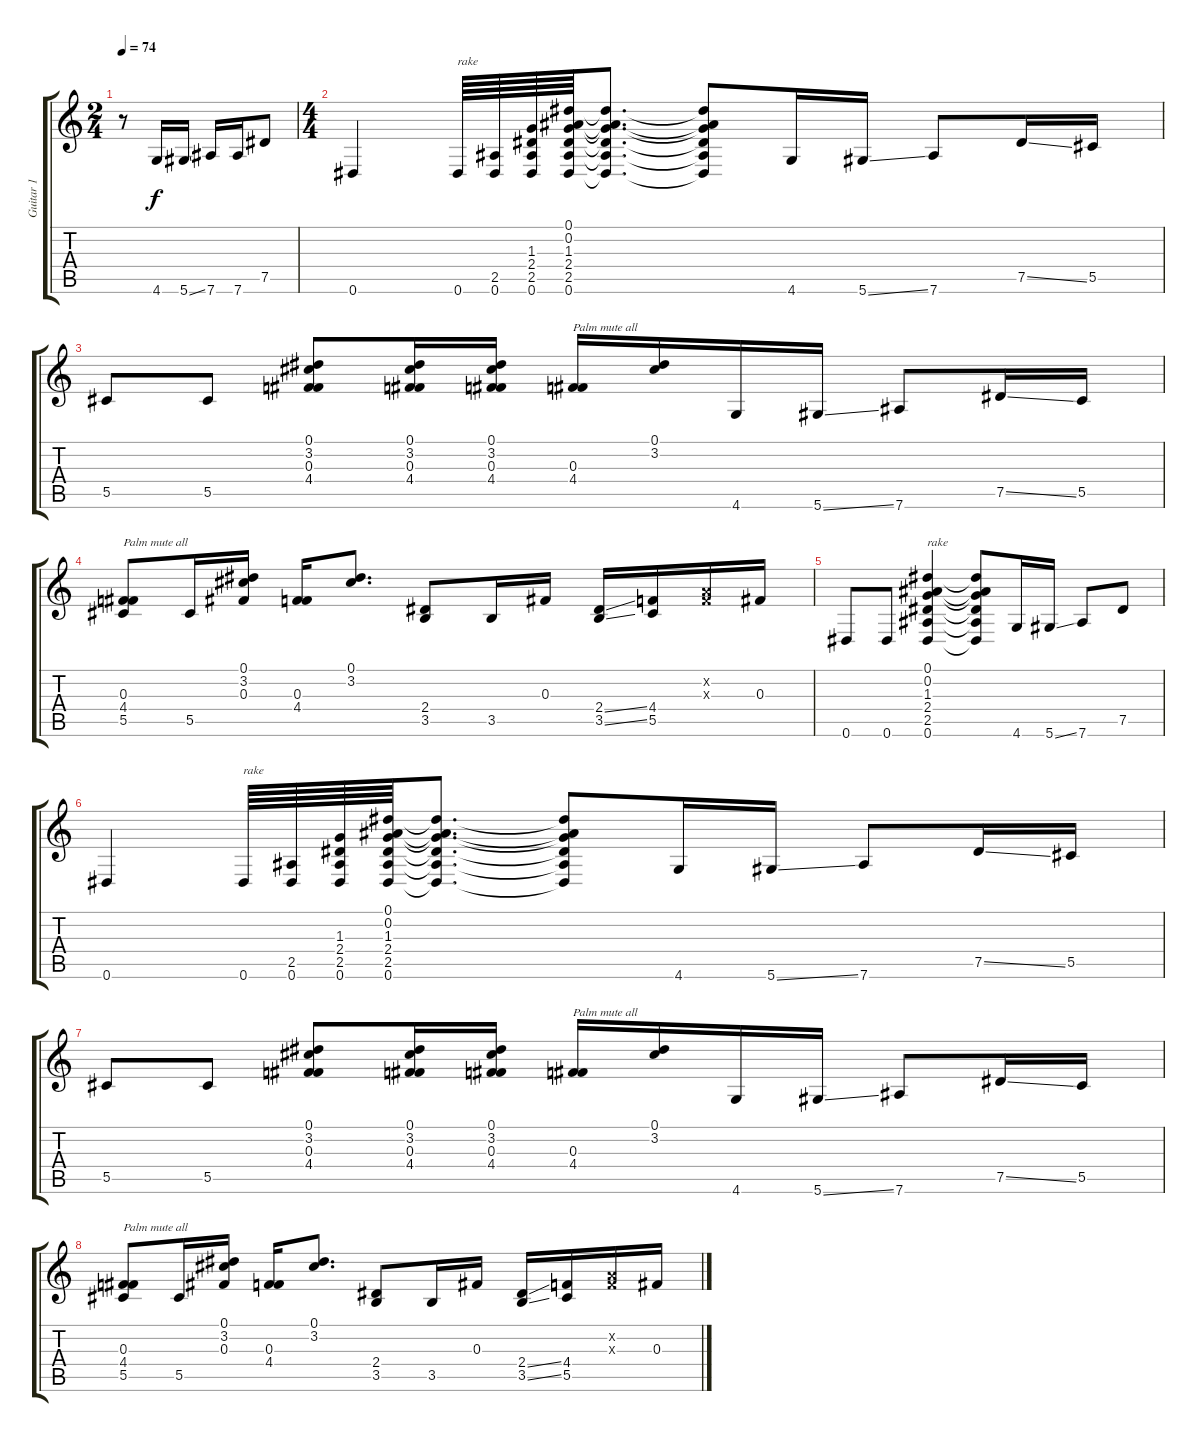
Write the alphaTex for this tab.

\track ("Guitar 1" "Guitar 1") {instrument acousticguitarsteel}
\staff {score tabs}
\tuning (Eb4 Bb3 Gb3 Db3 Ab2 Eb2) {hide}
\ts (2 4)
\tempo 74
\clef g2
\ks c
r.8{dy f instrument acousticguitarsteel} 4.6.16 5.6{ss}.16 7.6.16 7.6.16 7.5.8 |
\ts (4 4)
0.6.4 0.6.64{txt "rake"} (2.5 0.6).64 (1.3 2.4 2.5 0.6).64 (0.1 0.2 1.3 2.4 2.5 0.6).64 (0.1{t} 0.2{t} 1.3{t} 2.4{t} 2.5{t} 0.6{t}).8{d} (0.1{t} 0.2{t} 1.3{t} 2.4{t} 2.5{t} 0.6{t}).8 4.6.16 5.6{ss}.16 7.6.8 7.5{ss}.16 5.5.16 |
5.5.8 5.5.8 (0.1 3.2 0.3 4.4).8 (0.1 3.2 0.3 4.4).16 (0.1 3.2 0.3 4.4).16 (0.3 4.4).16{txt "Palm mute all"} (0.1 3.2).16 4.6.16 5.6{ss}.16 7.6.8 7.5{ss}.16 5.5.16 |
(0.3 4.4 5.5).8{txt "Palm mute all"} 5.5.16 (0.1 3.2 0.3).16 (0.3 4.4).16 (0.1 3.2).8{d} (2.4 3.5).8 3.5.16 0.3.16 (2.4{ss} 3.5{ss}).16 (4.4 5.5).16 (-1.2{x} -1.3{x}).16 0.3.16 |
0.6.8 0.6.8 (0.1 0.2 1.3 2.4 2.5 0.6).4{txt "rake"} (0.1{t} 0.2{t} 1.3{t} 2.4{t} 2.5{t} 0.6{t}).8 4.6.16 5.6{ss}.16 7.6.8 7.5.8 |
0.6.4 0.6.64{txt "rake"} (2.5 0.6).64 (1.3 2.4 2.5 0.6).64 (0.1 0.2 1.3 2.4 2.5 0.6).64 (0.1{t} 0.2{t} 1.3{t} 2.4{t} 2.5{t} 0.6{t}).8{d} (0.1{t} 0.2{t} 1.3{t} 2.4{t} 2.5{t} 0.6{t}).8 4.6.16 5.6{ss}.16 7.6.8 7.5{ss}.16 5.5.16 |
5.5.8 5.5.8 (0.1 3.2 0.3 4.4).8 (0.1 3.2 0.3 4.4).16 (0.1 3.2 0.3 4.4).16 (0.3 4.4).16{txt "Palm mute all"} (0.1 3.2).16 4.6.16 5.6{ss}.16 7.6.8 7.5{ss}.16 5.5.16 |
(0.3 4.4 5.5).8{txt "Palm mute all"} 5.5.16 (0.1 3.2 0.3).16 (0.3 4.4).16 (0.1 3.2).8{d} (2.4 3.5).8 3.5.16 0.3.16 (2.4{ss} 3.5{ss}).16 (4.4 5.5).16 (-1.2{x} -1.3{x}).16 0.3.16
